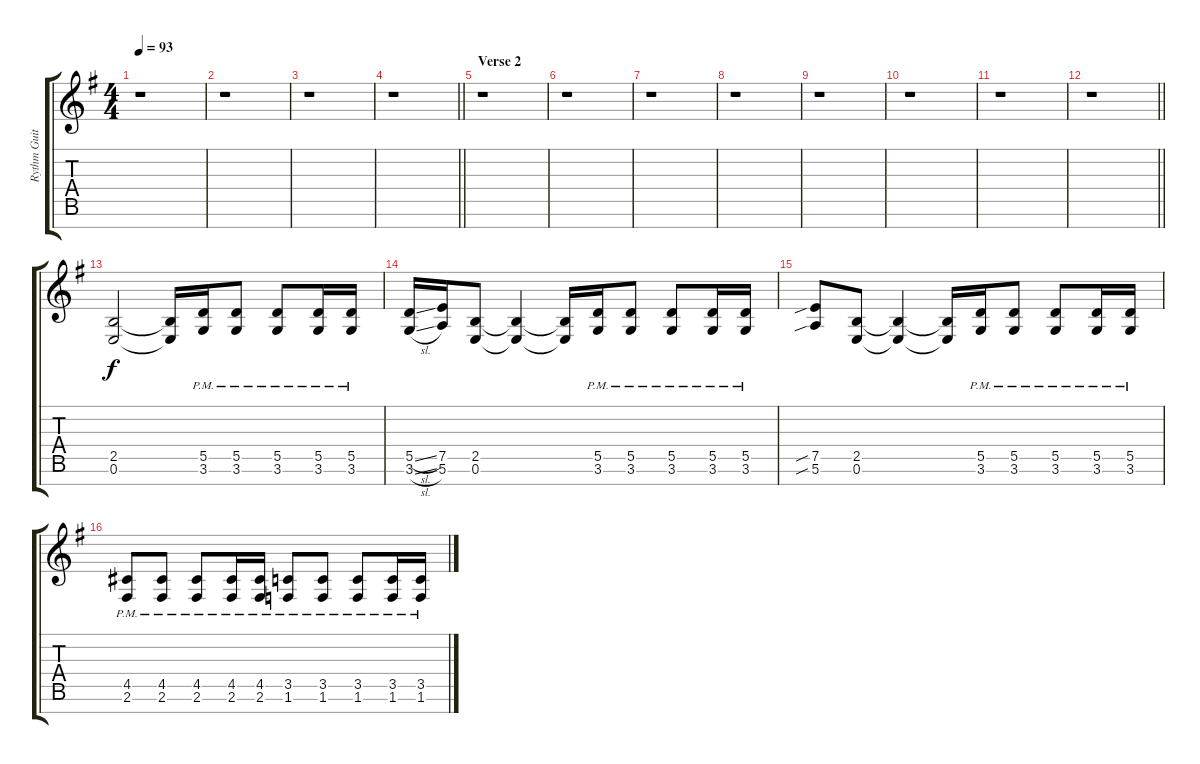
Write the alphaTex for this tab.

\track ("Rythm Guitar - Arjen Lucassen" "Rythm Guit") {instrument distortionguitar}
\staff {score tabs}
\tuning (E4 B3 G3 D3 A2 E2 B1) {hide}
\ts (4 4)
\tempo 93
\clef g2
\ks eminor
r.1{dy f} |
r.1 |
r.1 |
\barLineRight lightlight
r.1 |
\section ("" "Verse 2")
r.1 |
r.1 |
r.1 |
r.1 |
r.1 |
r.1 |
r.1 |
\barLineRight lightlight
r.1 |
(2.5 0.6).2 (2.5{t} 0.6{t}).16 (5.5{pm} 3.6{pm}).16 (5.5{pm} 3.6{pm}).8 (5.5{pm} 3.6{pm}).8 (5.5{pm} 3.6{pm}).16 (5.5{pm} 3.6{pm}).16 |
(5.5{sl} 3.6{sl}).16 (7.5 5.6).16 (2.5 0.6).8 (2.5{t} 0.6{t}).4 (2.5{t} 0.6{t}).16 (5.5{pm} 3.6{pm}).16 (5.5{pm} 3.6{pm}).8 (5.5{pm} 3.6{pm}).8 (5.5{pm} 3.6{pm}).16 (5.5{pm} 3.6{pm}).16 |
(7.5{sib} 5.6{sib}).8 (2.5 0.6).8 (2.5{t} 0.6{t}).4 (2.5{t} 0.6{t}).16 (5.5{pm} 3.6{pm}).16 (5.5{pm} 3.6{pm}).8 (5.5{pm} 3.6{pm}).8 (5.5{pm} 3.6{pm}).16 (5.5{pm} 3.6{pm}).16 |
(4.5{pm} 2.6{pm}).8 (4.5{pm} 2.6{pm}).8 (4.5{pm} 2.6{pm}).8 (4.5{pm} 2.6{pm}).16 (4.5{pm} 2.6{pm}).16 (3.5{pm} 1.6{pm}).8 (3.5{pm} 1.6{pm}).8 (3.5{pm} 1.6{pm}).8 (3.5{pm} 1.6{pm}).16 (3.5{pm} 1.6{pm}).16
